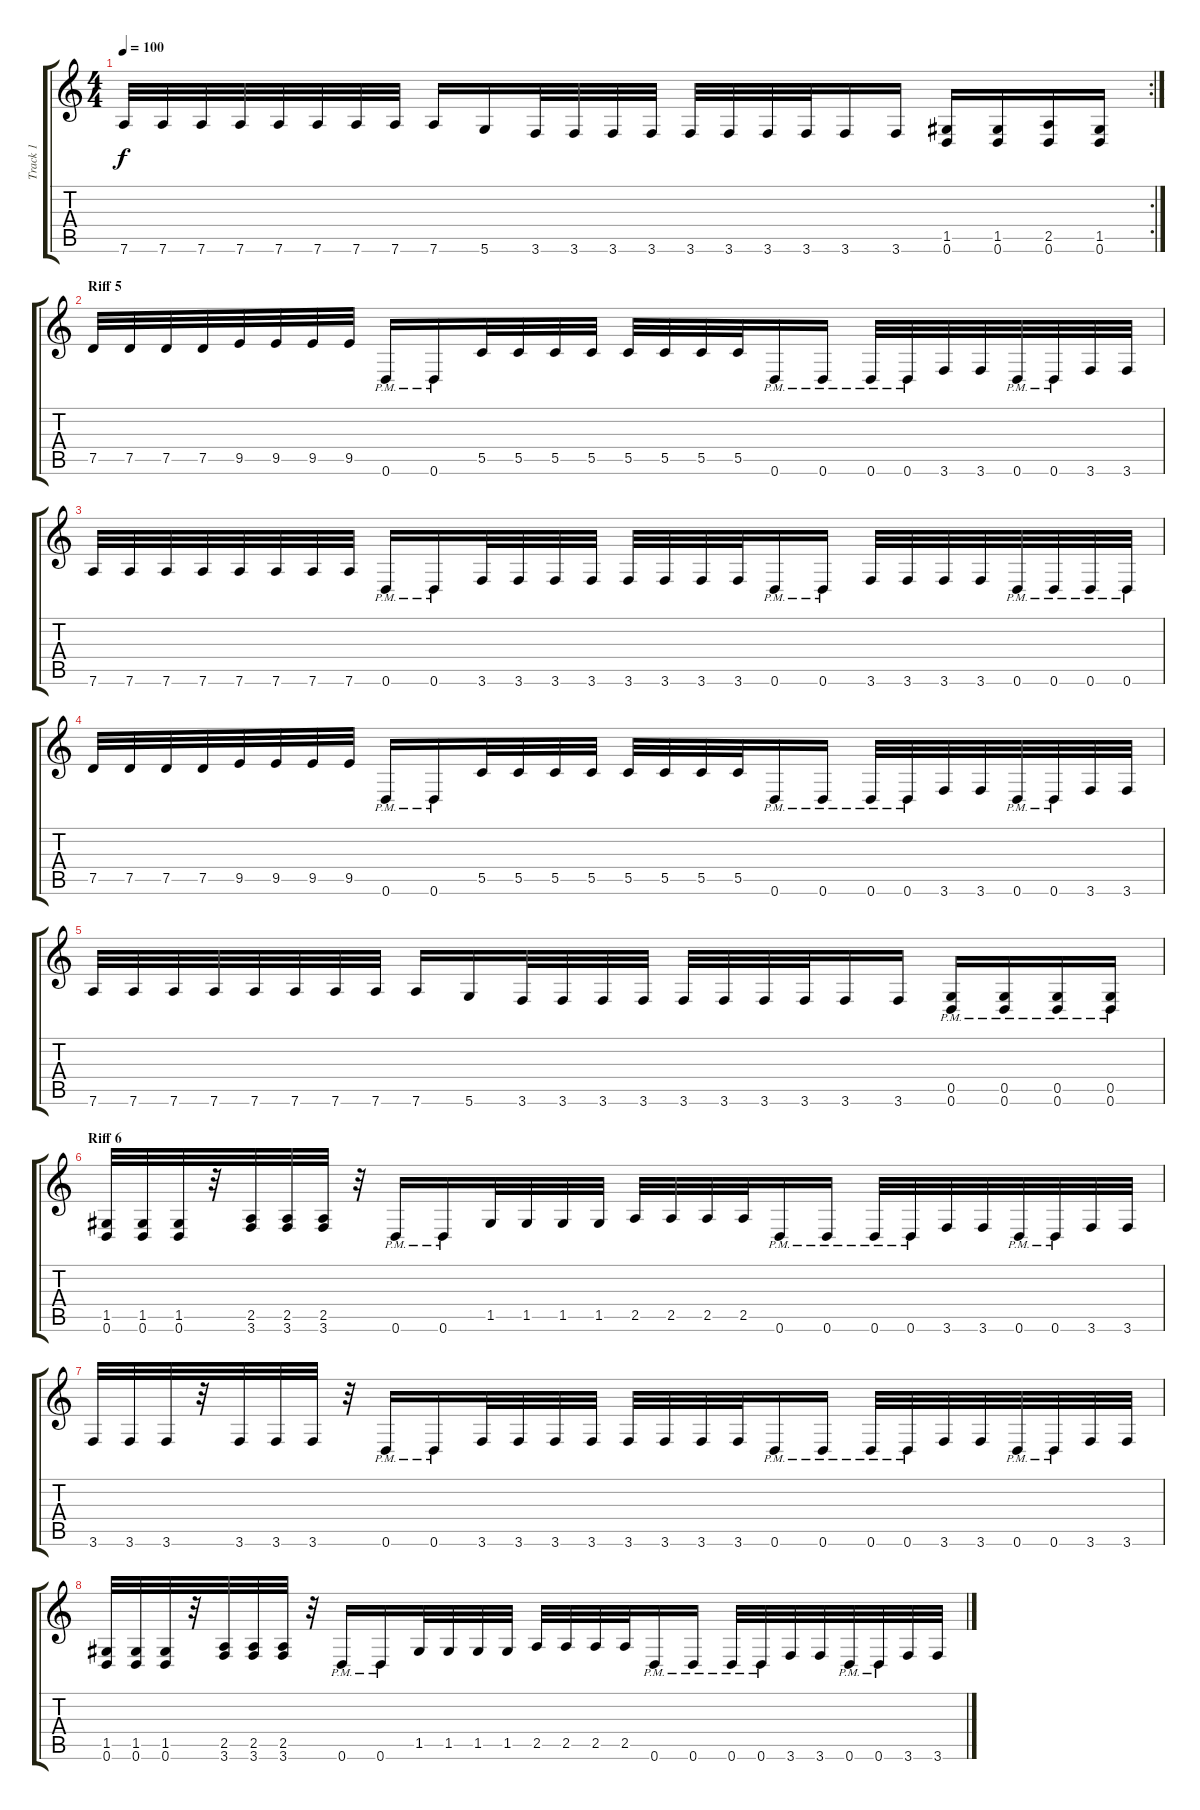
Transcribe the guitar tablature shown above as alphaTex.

\track ("Track 1" "Track 1") {instrument distortionguitar}
\staff {score tabs}
\tuning (D4 A3 F3 C3 G2 D2) {hide}
\rc 2
\ts (4 4)
\tempo 100
\clef g2
\ks c
7.6.32{dy f} 7.6.32 7.6.32 7.6.32 7.6.32 7.6.32 7.6.32 7.6.32 7.6.16 5.6.16 3.6.32 3.6.32 3.6.32 3.6.32 3.6.32 3.6.32 3.6.32 3.6.32 3.6.16 3.6.16 (1.5 0.6).16 (1.5 0.6).16 (2.5 0.6).16 (1.5 0.6).16 |
\section ("" "Riff 5")
7.5.32 7.5.32 7.5.32 7.5.32 9.5.32 9.5.32 9.5.32 9.5.32 0.6{pm}.16 0.6{pm}.16 5.5.32 5.5.32 5.5.32 5.5.32 5.5.32 5.5.32 5.5.32 5.5.32 0.6{pm}.16 0.6{pm}.16 0.6{pm}.32 0.6{pm}.32 3.6.32 3.6.32 0.6{pm}.32 0.6{pm}.32 3.6.32 3.6.32 |
7.6.32 7.6.32 7.6.32 7.6.32 7.6.32 7.6.32 7.6.32 7.6.32 0.6{pm}.16 0.6{pm}.16 3.6.32 3.6.32 3.6.32 3.6.32 3.6.32 3.6.32 3.6.32 3.6.32 0.6{pm}.16 0.6{pm}.16 3.6.32 3.6.32 3.6.32 3.6.32 0.6{pm}.32 0.6{pm}.32 0.6{pm}.32 0.6{pm}.32 |
7.5.32 7.5.32 7.5.32 7.5.32 9.5.32 9.5.32 9.5.32 9.5.32 0.6{pm}.16 0.6{pm}.16 5.5.32 5.5.32 5.5.32 5.5.32 5.5.32 5.5.32 5.5.32 5.5.32 0.6{pm}.16 0.6{pm}.16 0.6{pm}.32 0.6{pm}.32 3.6.32 3.6.32 0.6{pm}.32 0.6{pm}.32 3.6.32 3.6.32 |
7.6.32 7.6.32 7.6.32 7.6.32 7.6.32 7.6.32 7.6.32 7.6.32 7.6.16 5.6.16 3.6.32 3.6.32 3.6.32 3.6.32 3.6.32 3.6.32 3.6.32 3.6.32 3.6.16 3.6.16 (0.5{pm} 0.6{pm}).16 (0.5{pm} 0.6{pm}).16 (0.5{pm} 0.6{pm}).16 (0.5{pm} 0.6{pm}).16 |
\section ("" "Riff 6")
(1.5 0.6).32 (1.5 0.6).32 (1.5 0.6).32 r.32 (2.5 3.6).32 (2.5 3.6).32 (2.5 3.6).32 r.32 0.6{pm}.16 0.6{pm}.16 1.5.32 1.5.32 1.5.32 1.5.32 2.5.32 2.5.32 2.5.32 2.5.32 0.6{pm}.16 0.6{pm}.16 0.6{pm}.32 0.6{pm}.32 3.6.32 3.6.32 0.6{pm}.32 0.6{pm}.32 3.6.32 3.6.32 |
3.6.32 3.6.32 3.6.32 r.32 3.6.32 3.6.32 3.6.32 r.32 0.6{pm}.16 0.6{pm}.16 3.6.32 3.6.32 3.6.32 3.6.32 3.6.32 3.6.32 3.6.32 3.6.32 0.6{pm}.16 0.6{pm}.16 0.6{pm}.32 0.6{pm}.32 3.6.32 3.6.32 0.6{pm}.32 0.6{pm}.32 3.6.32 3.6.32 |
(1.5 0.6).32 (1.5 0.6).32 (1.5 0.6).32 r.32 (2.5 3.6).32 (2.5 3.6).32 (2.5 3.6).32 r.32 0.6{pm}.16 0.6{pm}.16 1.5.32 1.5.32 1.5.32 1.5.32 2.5.32 2.5.32 2.5.32 2.5.32 0.6{pm}.16 0.6{pm}.16 0.6{pm}.32 0.6{pm}.32 3.6.32 3.6.32 0.6{pm}.32 0.6{pm}.32 3.6.32 3.6.32
